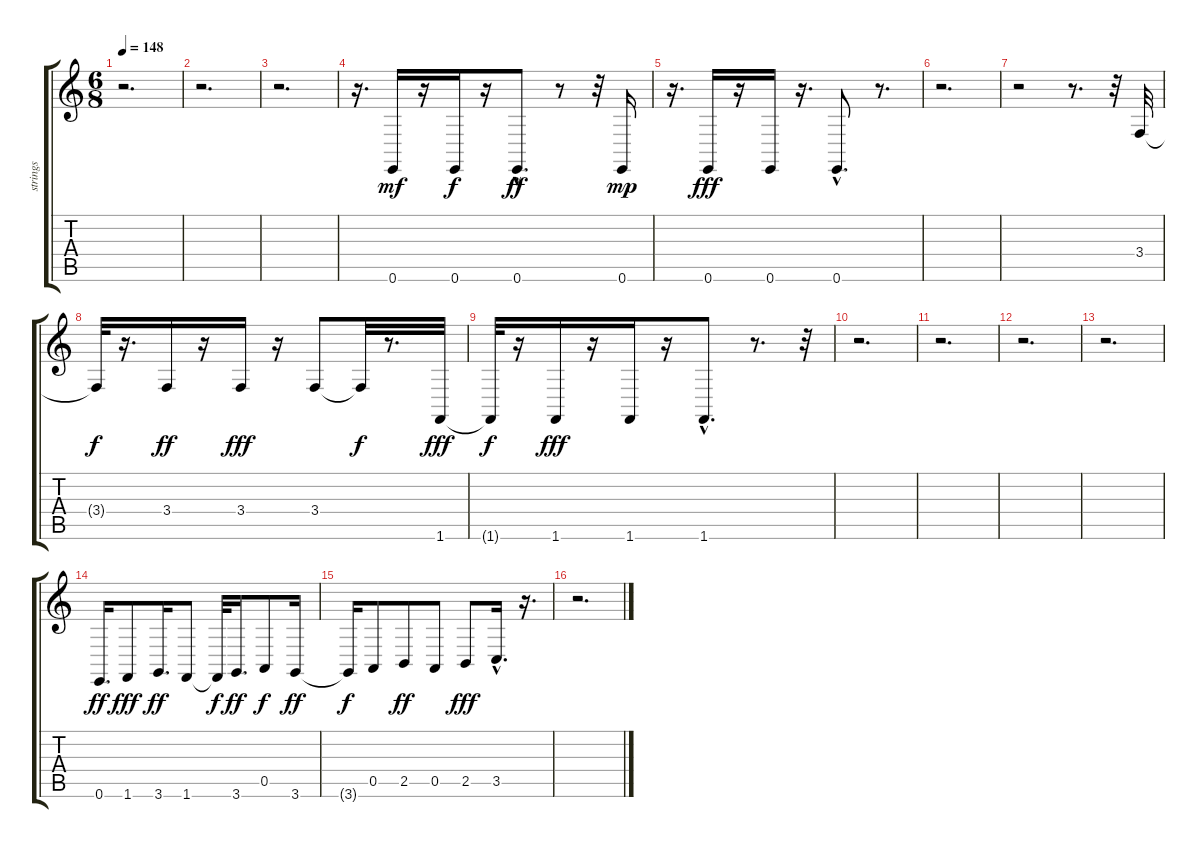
\track ("strings" "strings") {instrument cello}
\staff {score tabs}
\tuning (E4 B3 G3 D3 A2 E2) {hide}
\ts (6 8)
\tempo 148
\clef g2
\ks c
r.2{d dy f} |
r.2{d} |
r.2{d} |
r.16{d} 0.6.16{dy mf} r.16 0.6.16{dy f} r.16 0.6{hac}.8{d dy ff} r.8 r.32 0.6.16{dy mp} |
r.16{d} 0.6.16{dy fff} r.16 0.6.16 r.16{d} 0.6{hac}.8{d} r.8{d} |
r.2{d} |
r.2 r.8{d} r.32 3.4.32 |
3.4{t}.32{dy f} r.16{d} 3.4.16{dy ff} r.16 3.4.16{dy fff} r.16 3.4.8 3.4{t}.32{dy f} r.8{d} 1.6.32{dy fff} |
1.6{t}.32{dy f} r.16 1.6.16{dy fff} r.16 1.6.16 r.16 1.6{hac}.8{d} r.8{d} r.32 |
r.2{d} |
r.2{d} |
r.2{d} |
r.2{d} |
0.6.16{d dy ff} 1.6.8{dy fff} 3.6.16{d dy ff} 1.6.8 1.6{t}.32{dy f} 3.6.16{d dy ff} 0.5.8{dy f} 3.6.16{dy ff} |
3.6{t}.16{dy f} 0.5.8 2.5.8{dy ff} 0.5.8 2.5.8{dy fff} 3.5{hac}.16{d} r.16{d} |
r.2{d}
